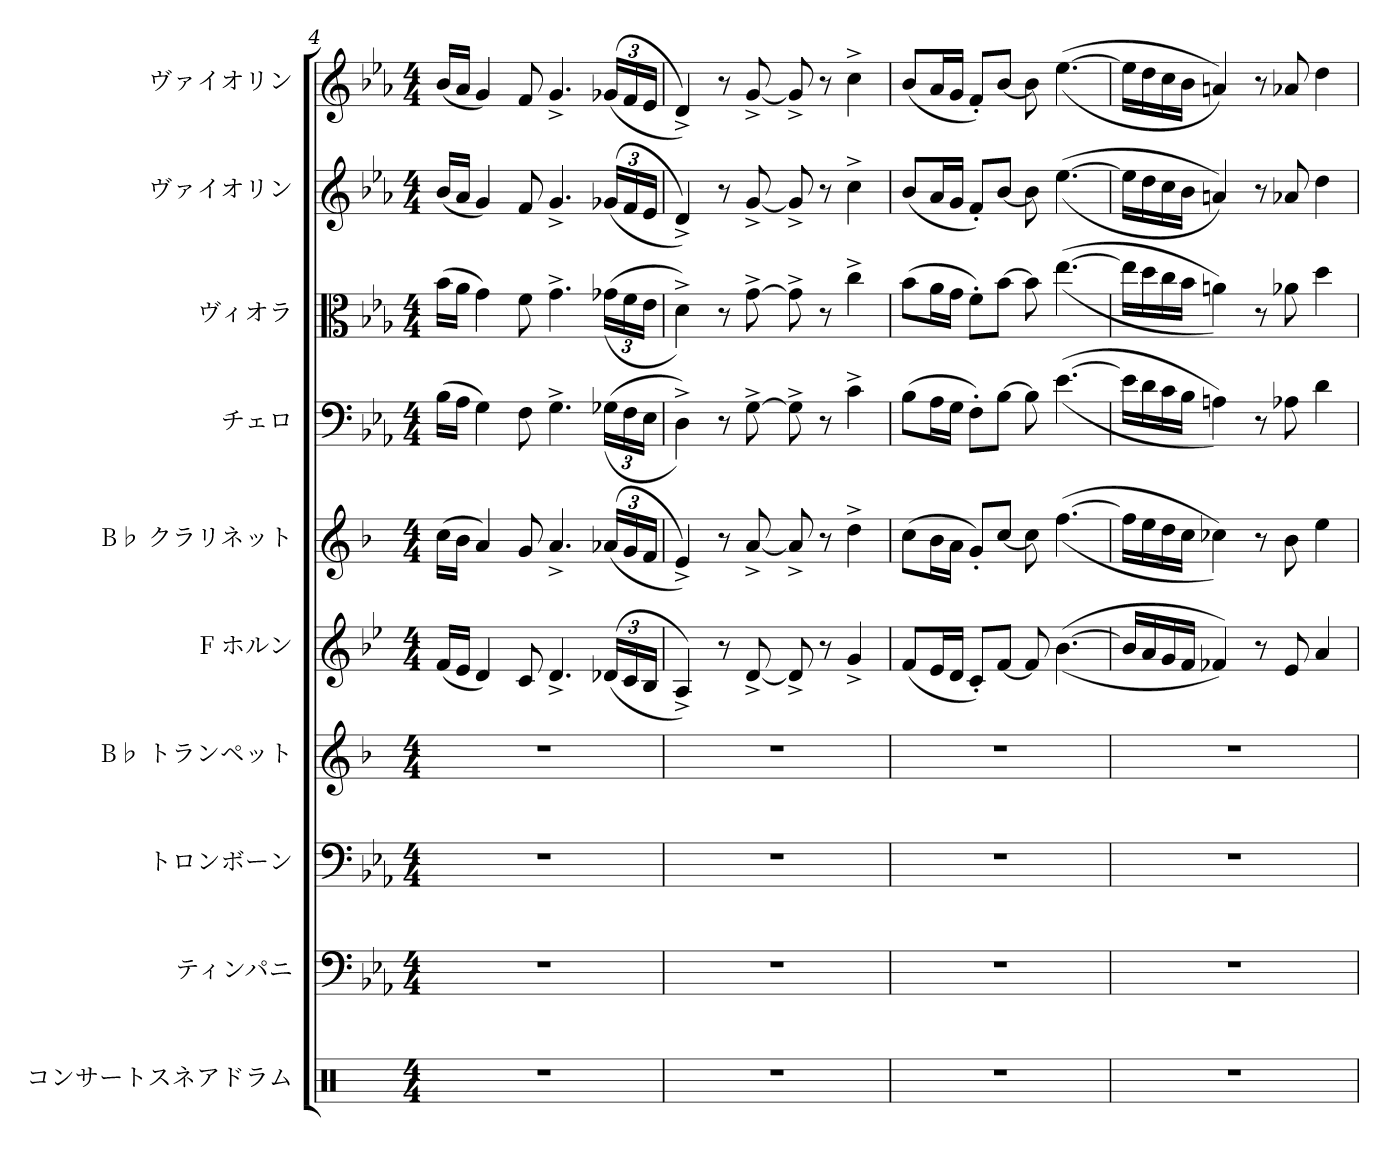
**kern	**kern	**kern	**kern	**kern	**kern	**kern	**kern	**kern	**kern
*part10	*part9	*part8	*part7	*part6	*part5	*part4	*part3	*part2	*part1
*staff10	*staff9	*staff8	*staff7	*staff6	*staff5	*staff4	*staff3	*staff2	*staff1
*I"コンサートスネアドラム	*I"ティンパニ	*I"トロンボーン	*I"B♭ トランペット	*I"F ホルン	*I"B♭ クラリネット	*I"チェロ	*I"ヴィオラ	*I"ヴァイオリン	*I"ヴァイオリン
!!LO:PB:g=z
*clefX	*clefF4	*clefF4	*clefG2	*clefG2	*clefG2	*clefF4	*clefC3	*clefG2	*clefG2
*	*	*	*ITrd1c2	*ITrd4c7	*ITrd1c2	*	*	*	*
*k[]	*k[b-e-a-]	*k[b-e-a-]	*k[b-e-a-]	*k[b-e-a-]	*k[b-e-a-]	*k[b-e-a-]	*k[b-e-a-]	*k[b-e-a-]	*k[b-e-a-]
*M4/4	*M4/4	*M4/4	*M4/4	*M4/4	*M4/4	*M4/4	*M4/4	*M4/4	*M4/4
=4	=4	=4	=4	=4	=4	=4	=4	=4	=4
1r	1r	1r	1r	(<16B-/LL	(>16b-\LL	(>16B-\LL	(>16b-\LL	(<16b-/LL	(<16b-/LL
.	.	.	.	16A-/JJ	16a-\JJ	16A-\JJ	16a-\JJ	16a-/JJ	16a-/JJ
.	.	.	.	4G/)	4g/)	4G\)	4g\)	4g/)	4g/)
.	.	.	.	8F/	8f/	8F\	8f\	8f/	8f/
.	.	.	.	4.G^/	4.g^/	4.G^\	4.g^\	4.g^/	4.g^/
*	*	*	*	*Xbrackettup	*Xbrackettup	*Xbrackettup	*Xbrackettup	*Xbrackettup	*Xbrackettup
.	.	.	.	(<(<24G-X/LL	(<(<24g-X/LL	(>(>24G-X\LL	(>(>24g-X\LL	(<(<24g-X/LL	(<(<24g-X/LL
.	.	.	.	24F/	24f/	24F\	24f\	24f/	24f/
.	.	.	.	24E-/JJ	24e-/JJ	24E-\JJ	24e-\JJ	24e-/JJ	24e-/JJ
=5	=5	=5	=5	=5	=5	=5	=5	=5	=5
1r	1r	1r	1r	4D^/))	4d^/))	4D^\))	4d^\))	4d^/))	4d^/))
.	.	.	.	8r	8r	8r	8r	8r	8r
.	.	.	.	[8G^/	[8g^/	[8G^\	[8g^\	[8g^/	[8g^/
.	.	.	.	8G^/]	8g^/]	8G^\]	8g^\]	8g^/]	8g^/]
.	.	.	.	8r	8r	8r	8r	8r	8r
.	.	.	.	4c^/	4cc^\	4c^\	4cc^\	4cc^\	4cc^\
=6	=6	=6	=6	=6	=6	=6	=6	=6	=6
1r	1r	1r	1r	(<8B-/L	(>8b-\L	(>8B-\L	(>8b-\L	(<8b-/L	(<8b-/L
.	.	.	.	16A-/L	16a-\L	16A-\L	16a-\L	16a-/L	16a-/L
.	.	.	.	16G/JJ	16g\JJ	16G\JJ	16g\JJ	16g/JJ	16g/JJ
.	.	.	.	8F'/L)	8f'/L)	8F'\L)	8f'\L)	8f'/L)	8f'/L)
.	.	.	.	[8B-/J	[8b-/J	[8B-\J	[8b-\J	[8b-/J	[8b-/J
.	.	.	.	8B-/]	8b-\]	8B-\]	8b-\]	8b-\]	8b-\]
.	.	.	.	(>(>[4.e-\	(>(>[4.ee-\	(>(>[4.e-\	(>(>[4.ee-\	(>(>[4.ee-\	(>(>[4.ee-\
=7	=7	=7	=7	=7	=7	=7	=7	=7	=7
1r	1r	1r	1r	16e-/LL]	16ee-\LL]	16e-\LL]	16ee-\LL]	16ee-\LL]	16ee-\LL]
.	.	.	.	16d/	16dd\	16d\	16dd\	16dd\	16dd\
.	.	.	.	16c/	16cc\	16c\	16cc\	16cc\	16cc\
.	.	.	.	16B-/JJ	16b-\JJ	16B-\JJ	16b-\JJ	16b-\JJ	16b-\JJ
.	.	.	.	4B--X/))	4b--X\))	4An\))	4an\))	4an/))	4an/))
.	.	.	.	8r	8r	8r	8r	8r	8r
.	.	.	.	8A-/	8a-\	8A-X\	8a-X\	8a-X/	8a-X/
.	.	.	.	4d/	4dd\	4d\	4dd\	4dd\	4dd\
=	=	=	=	=	=	=	=	=	=
*-	*-	*-	*-	*-	*-	*-	*-	*-	*-
